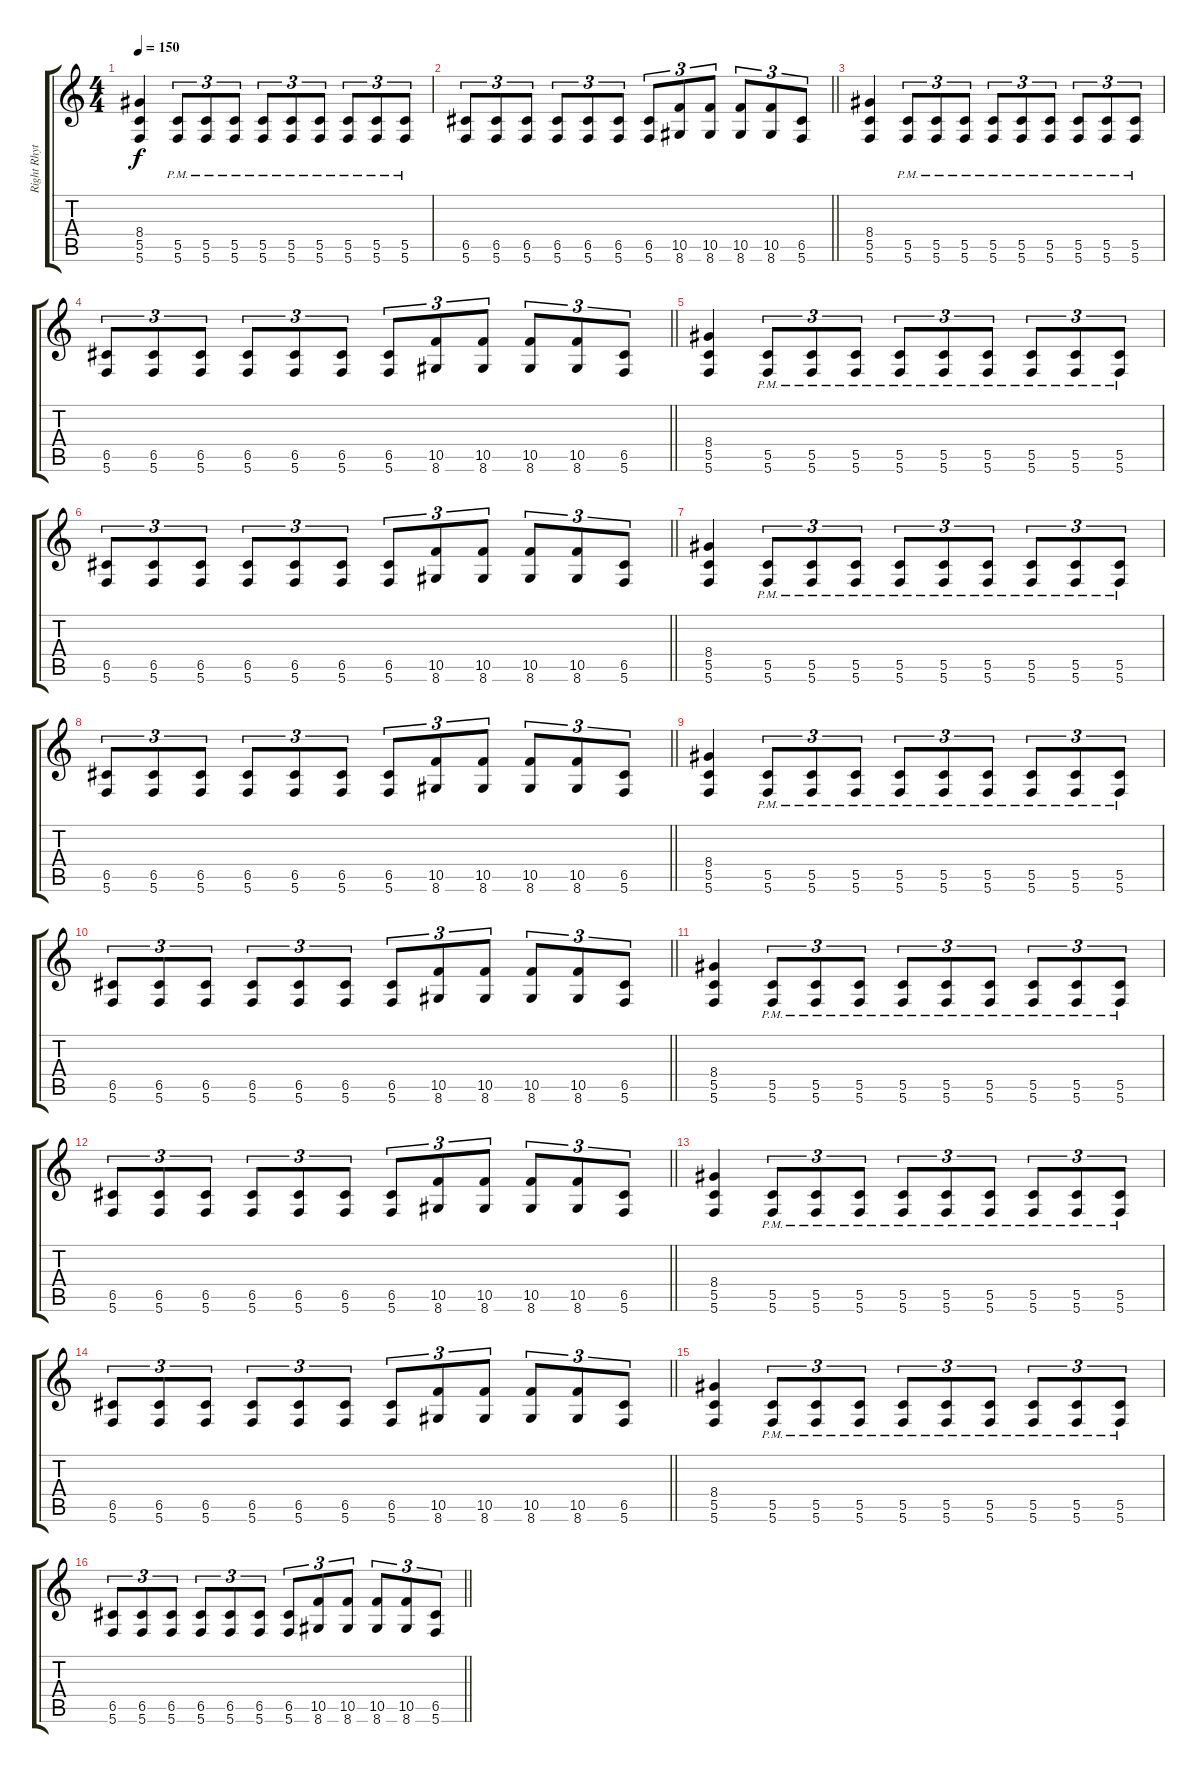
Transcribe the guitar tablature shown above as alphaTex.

\track ("Right Rhythm" "Right Rhyt") {instrument distortionguitar}
\staff {score tabs}
\tuning (D4 A3 F3 C3 G2 C2) {hide}
\ts (4 4)
\tempo 150
\clef g2
\ks c
(8.4 5.5 5.6).4{dy f} (5.5{pm} 5.6{pm}).8{tu (3 2)} (5.5{pm} 5.6{pm}).8{tu (3 2)} (5.5{pm} 5.6{pm}).8{tu (3 2)} (5.5{pm} 5.6{pm}).8{tu (3 2)} (5.5{pm} 5.6{pm}).8{tu (3 2)} (5.5{pm} 5.6{pm}).8{tu (3 2)} (5.5{pm} 5.6{pm}).8{tu (3 2)} (5.5{pm} 5.6{pm}).8{tu (3 2)} (5.5{pm} 5.6{pm}).8{tu (3 2)} |
\barLineRight lightlight
(6.5 5.6).8{tu (3 2)} (6.5 5.6).8{tu (3 2)} (6.5 5.6).8{tu (3 2)} (6.5 5.6).8{tu (3 2)} (6.5 5.6).8{tu (3 2)} (6.5 5.6).8{tu (3 2)} (6.5 5.6).8{tu (3 2)} (10.5 8.6).8{tu (3 2)} (10.5 8.6).8{tu (3 2)} (10.5 8.6).8{tu (3 2)} (10.5 8.6).8{tu (3 2)} (6.5 5.6).8{tu (3 2)} |
(8.4 5.5 5.6).4 (5.5{pm} 5.6{pm}).8{tu (3 2)} (5.5{pm} 5.6{pm}).8{tu (3 2)} (5.5{pm} 5.6{pm}).8{tu (3 2)} (5.5{pm} 5.6{pm}).8{tu (3 2)} (5.5{pm} 5.6{pm}).8{tu (3 2)} (5.5{pm} 5.6{pm}).8{tu (3 2)} (5.5{pm} 5.6{pm}).8{tu (3 2)} (5.5{pm} 5.6{pm}).8{tu (3 2)} (5.5{pm} 5.6{pm}).8{tu (3 2)} |
\barLineRight lightlight
(6.5 5.6).8{tu (3 2)} (6.5 5.6).8{tu (3 2)} (6.5 5.6).8{tu (3 2)} (6.5 5.6).8{tu (3 2)} (6.5 5.6).8{tu (3 2)} (6.5 5.6).8{tu (3 2)} (6.5 5.6).8{tu (3 2)} (10.5 8.6).8{tu (3 2)} (10.5 8.6).8{tu (3 2)} (10.5 8.6).8{tu (3 2)} (10.5 8.6).8{tu (3 2)} (6.5 5.6).8{tu (3 2)} |
(8.4 5.5 5.6).4 (5.5{pm} 5.6{pm}).8{tu (3 2)} (5.5{pm} 5.6{pm}).8{tu (3 2)} (5.5{pm} 5.6{pm}).8{tu (3 2)} (5.5{pm} 5.6{pm}).8{tu (3 2)} (5.5{pm} 5.6{pm}).8{tu (3 2)} (5.5{pm} 5.6{pm}).8{tu (3 2)} (5.5{pm} 5.6{pm}).8{tu (3 2)} (5.5{pm} 5.6{pm}).8{tu (3 2)} (5.5{pm} 5.6{pm}).8{tu (3 2)} |
\barLineRight lightlight
(6.5 5.6).8{tu (3 2)} (6.5 5.6).8{tu (3 2)} (6.5 5.6).8{tu (3 2)} (6.5 5.6).8{tu (3 2)} (6.5 5.6).8{tu (3 2)} (6.5 5.6).8{tu (3 2)} (6.5 5.6).8{tu (3 2)} (10.5 8.6).8{tu (3 2)} (10.5 8.6).8{tu (3 2)} (10.5 8.6).8{tu (3 2)} (10.5 8.6).8{tu (3 2)} (6.5 5.6).8{tu (3 2)} |
(8.4 5.5 5.6).4 (5.5{pm} 5.6{pm}).8{tu (3 2)} (5.5{pm} 5.6{pm}).8{tu (3 2)} (5.5{pm} 5.6{pm}).8{tu (3 2)} (5.5{pm} 5.6{pm}).8{tu (3 2)} (5.5{pm} 5.6{pm}).8{tu (3 2)} (5.5{pm} 5.6{pm}).8{tu (3 2)} (5.5{pm} 5.6{pm}).8{tu (3 2)} (5.5{pm} 5.6{pm}).8{tu (3 2)} (5.5{pm} 5.6{pm}).8{tu (3 2)} |
\barLineRight lightlight
(6.5 5.6).8{tu (3 2)} (6.5 5.6).8{tu (3 2)} (6.5 5.6).8{tu (3 2)} (6.5 5.6).8{tu (3 2)} (6.5 5.6).8{tu (3 2)} (6.5 5.6).8{tu (3 2)} (6.5 5.6).8{tu (3 2)} (10.5 8.6).8{tu (3 2)} (10.5 8.6).8{tu (3 2)} (10.5 8.6).8{tu (3 2)} (10.5 8.6).8{tu (3 2)} (6.5 5.6).8{tu (3 2)} |
(8.4 5.5 5.6).4 (5.5{pm} 5.6{pm}).8{tu (3 2)} (5.5{pm} 5.6{pm}).8{tu (3 2)} (5.5{pm} 5.6{pm}).8{tu (3 2)} (5.5{pm} 5.6{pm}).8{tu (3 2)} (5.5{pm} 5.6{pm}).8{tu (3 2)} (5.5{pm} 5.6{pm}).8{tu (3 2)} (5.5{pm} 5.6{pm}).8{tu (3 2)} (5.5{pm} 5.6{pm}).8{tu (3 2)} (5.5{pm} 5.6{pm}).8{tu (3 2)} |
\barLineRight lightlight
(6.5 5.6).8{tu (3 2)} (6.5 5.6).8{tu (3 2)} (6.5 5.6).8{tu (3 2)} (6.5 5.6).8{tu (3 2)} (6.5 5.6).8{tu (3 2)} (6.5 5.6).8{tu (3 2)} (6.5 5.6).8{tu (3 2)} (10.5 8.6).8{tu (3 2)} (10.5 8.6).8{tu (3 2)} (10.5 8.6).8{tu (3 2)} (10.5 8.6).8{tu (3 2)} (6.5 5.6).8{tu (3 2)} |
(8.4 5.5 5.6).4 (5.5{pm} 5.6{pm}).8{tu (3 2)} (5.5{pm} 5.6{pm}).8{tu (3 2)} (5.5{pm} 5.6{pm}).8{tu (3 2)} (5.5{pm} 5.6{pm}).8{tu (3 2)} (5.5{pm} 5.6{pm}).8{tu (3 2)} (5.5{pm} 5.6{pm}).8{tu (3 2)} (5.5{pm} 5.6{pm}).8{tu (3 2)} (5.5{pm} 5.6{pm}).8{tu (3 2)} (5.5{pm} 5.6{pm}).8{tu (3 2)} |
\barLineRight lightlight
(6.5 5.6).8{tu (3 2)} (6.5 5.6).8{tu (3 2)} (6.5 5.6).8{tu (3 2)} (6.5 5.6).8{tu (3 2)} (6.5 5.6).8{tu (3 2)} (6.5 5.6).8{tu (3 2)} (6.5 5.6).8{tu (3 2)} (10.5 8.6).8{tu (3 2)} (10.5 8.6).8{tu (3 2)} (10.5 8.6).8{tu (3 2)} (10.5 8.6).8{tu (3 2)} (6.5 5.6).8{tu (3 2)} |
(8.4 5.5 5.6).4 (5.5{pm} 5.6{pm}).8{tu (3 2)} (5.5{pm} 5.6{pm}).8{tu (3 2)} (5.5{pm} 5.6{pm}).8{tu (3 2)} (5.5{pm} 5.6{pm}).8{tu (3 2)} (5.5{pm} 5.6{pm}).8{tu (3 2)} (5.5{pm} 5.6{pm}).8{tu (3 2)} (5.5{pm} 5.6{pm}).8{tu (3 2)} (5.5{pm} 5.6{pm}).8{tu (3 2)} (5.5{pm} 5.6{pm}).8{tu (3 2)} |
\barLineRight lightlight
(6.5 5.6).8{tu (3 2)} (6.5 5.6).8{tu (3 2)} (6.5 5.6).8{tu (3 2)} (6.5 5.6).8{tu (3 2)} (6.5 5.6).8{tu (3 2)} (6.5 5.6).8{tu (3 2)} (6.5 5.6).8{tu (3 2)} (10.5 8.6).8{tu (3 2)} (10.5 8.6).8{tu (3 2)} (10.5 8.6).8{tu (3 2)} (10.5 8.6).8{tu (3 2)} (6.5 5.6).8{tu (3 2)} |
(8.4 5.5 5.6).4 (5.5{pm} 5.6{pm}).8{tu (3 2)} (5.5{pm} 5.6{pm}).8{tu (3 2)} (5.5{pm} 5.6{pm}).8{tu (3 2)} (5.5{pm} 5.6{pm}).8{tu (3 2)} (5.5{pm} 5.6{pm}).8{tu (3 2)} (5.5{pm} 5.6{pm}).8{tu (3 2)} (5.5{pm} 5.6{pm}).8{tu (3 2)} (5.5{pm} 5.6{pm}).8{tu (3 2)} (5.5{pm} 5.6{pm}).8{tu (3 2)} |
\barLineRight lightlight
(6.5 5.6).8{tu (3 2)} (6.5 5.6).8{tu (3 2)} (6.5 5.6).8{tu (3 2)} (6.5 5.6).8{tu (3 2)} (6.5 5.6).8{tu (3 2)} (6.5 5.6).8{tu (3 2)} (6.5 5.6).8{tu (3 2)} (10.5 8.6).8{tu (3 2)} (10.5 8.6).8{tu (3 2)} (10.5 8.6).8{tu (3 2)} (10.5 8.6).8{tu (3 2)} (6.5 5.6).8{tu (3 2)}
